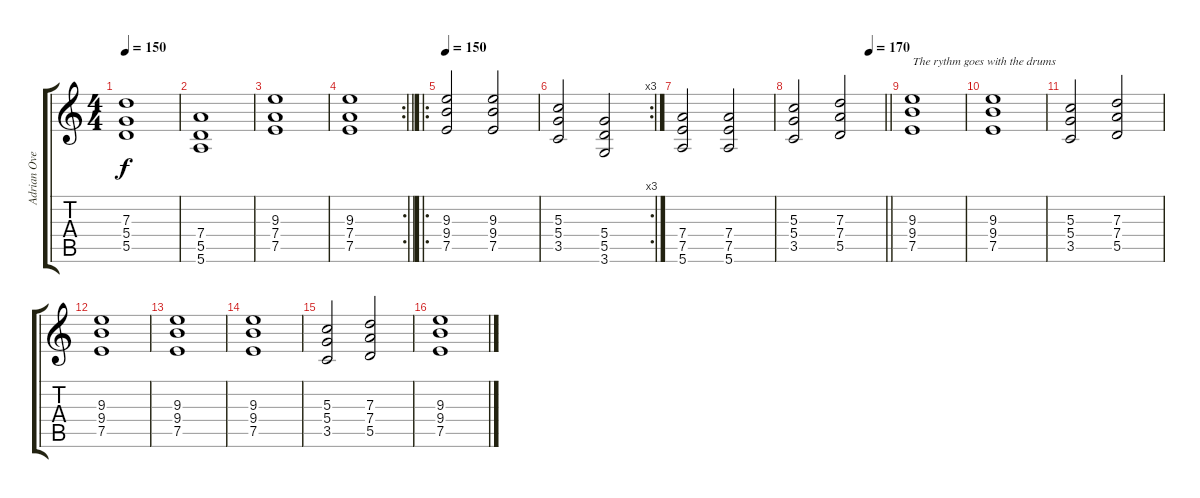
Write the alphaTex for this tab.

\track ("Adrian Overdrive (Guitar Distortion)" "Adrian Ove") {instrument overdrivenguitar}
\staff {score tabs}
\tuning (E4 B3 G3 D3 A2 E2) {hide}
\ts (4 4)
\tempo 150
\clef g2
\ks c
(7.3 5.4 5.5).1{dy f} |
(7.4 5.5 5.6).1 |
(9.3 7.4 7.5).1 |
\rc 2
\barLineRight lightlight
(9.3 7.4 7.5).1 |
\ro
\tempo 150
(9.3 9.4 7.5).2 (9.3 9.4 7.5).2 |
\rc 3
(5.3 5.4 3.5).2 (5.4 5.5 3.6).2 |
(7.4 7.5 5.6).2 (7.4 7.5 5.6).2 |
\tempo (170 0.8333333333333334)
\barLineRight lightlight
(5.3 5.4 3.5).2 (7.3 7.4 5.5).2 |
(9.3 9.4 7.5).1{txt "The rythm goes with the drums"} |
(9.3 9.4 7.5).1 |
(5.3 5.4 3.5).2 (7.3 7.4 5.5).2 |
(9.3 9.4 7.5).1 |
(9.3 9.4 7.5).1 |
(9.3 9.4 7.5).1 |
(5.3 5.4 3.5).2 (7.3 7.4 5.5).2 |
(9.3 9.4 7.5).1
